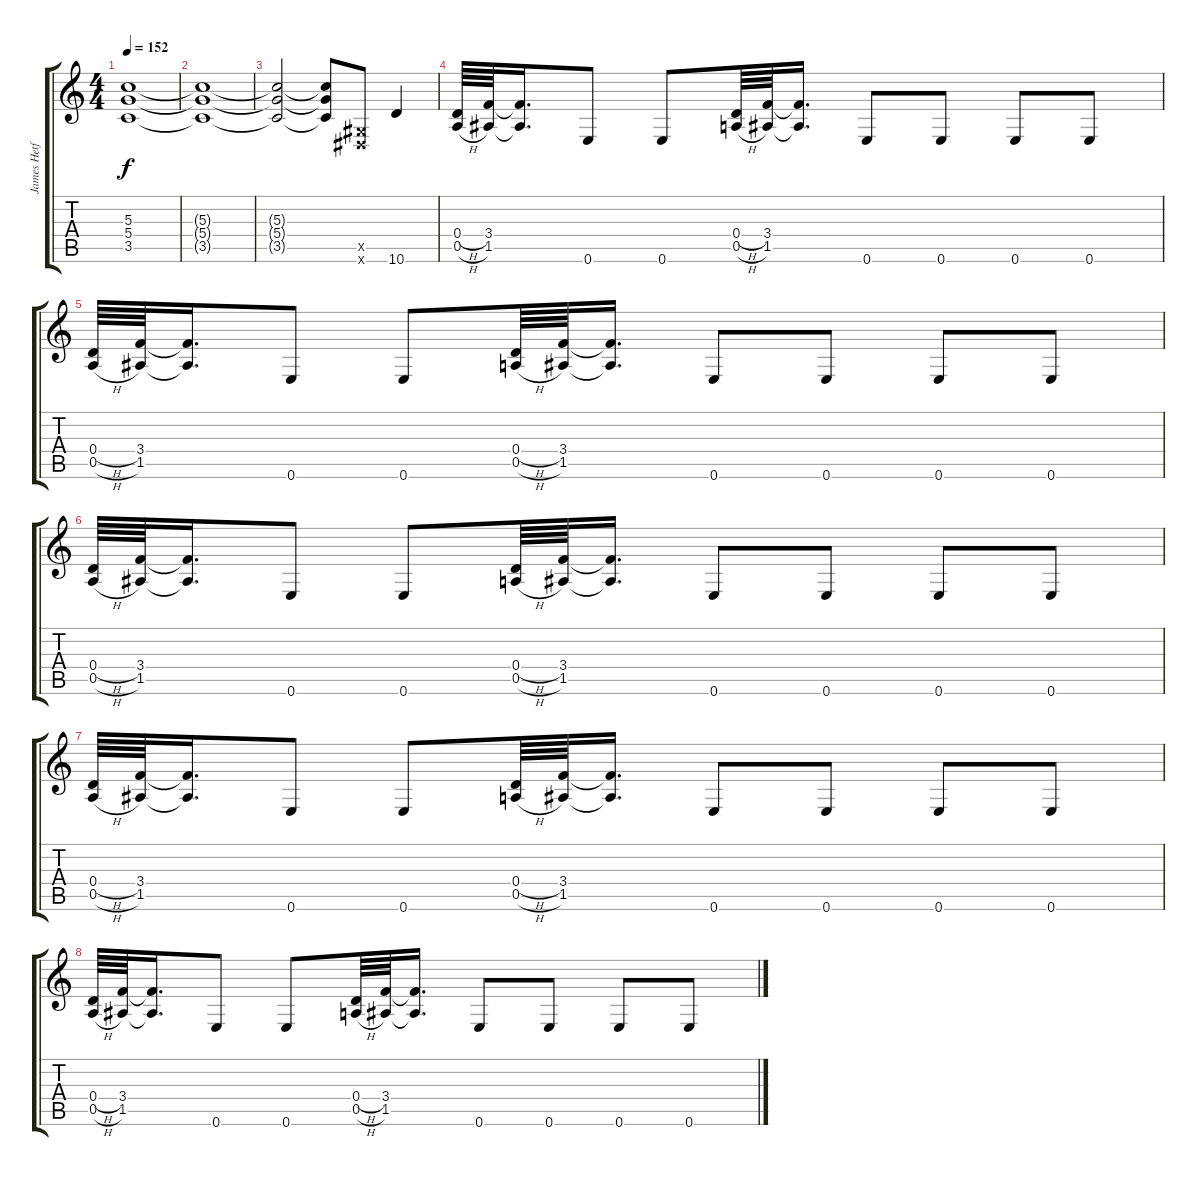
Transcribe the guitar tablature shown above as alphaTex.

\track ("James Hetfield" "James Hetf") {instrument distortionguitar}
\staff {score tabs}
\tuning (E4 B3 G3 D3 A2 E2) {hide}
\ts (4 4)
\tempo 152
\clef g2
\ks c
(5.3{t} 5.4{t} 3.5{t}).1{dy f} |
(5.3{t} 5.4{t} 3.5{t}).1 |
(5.3{t} 5.4{t} 3.5{t}).2 (5.3{t} 5.4{t} 3.5{t}).8 (-1.5{x} -1.6{x}).8 10.6.4 |
(0.4{h} 0.5{h}).64 (3.4 1.5).64 (3.4{t} 1.5{t}).16{d} 0.6.8 0.6.8 (0.4{h} 0.5{h}).64 (3.4 1.5).64 (3.4{t} 1.5{t}).16{d} 0.6.8 0.6.8 0.6.8 0.6.8 |
(0.4{h} 0.5{h}).64 (3.4 1.5).64 (3.4{t} 1.5{t}).16{d} 0.6.8 0.6.8 (0.4{h} 0.5{h}).64 (3.4 1.5).64 (3.4{t} 1.5{t}).16{d} 0.6.8 0.6.8 0.6.8 0.6.8 |
(0.4{h} 0.5{h}).64 (3.4 1.5).64 (3.4{t} 1.5{t}).16{d} 0.6.8 0.6.8 (0.4{h} 0.5{h}).64 (3.4 1.5).64 (3.4{t} 1.5{t}).16{d} 0.6.8 0.6.8 0.6.8 0.6.8 |
(0.4{h} 0.5{h}).64 (3.4 1.5).64 (3.4{t} 1.5{t}).16{d} 0.6.8 0.6.8 (0.4{h} 0.5{h}).64 (3.4 1.5).64 (3.4{t} 1.5{t}).16{d} 0.6.8 0.6.8 0.6.8 0.6.8 |
(0.4{h} 0.5{h}).64 (3.4 1.5).64 (3.4{t} 1.5{t}).16{d} 0.6.8 0.6.8 (0.4{h} 0.5{h}).64 (3.4 1.5).64 (3.4{t} 1.5{t}).16{d} 0.6.8 0.6.8 0.6.8 0.6.8
